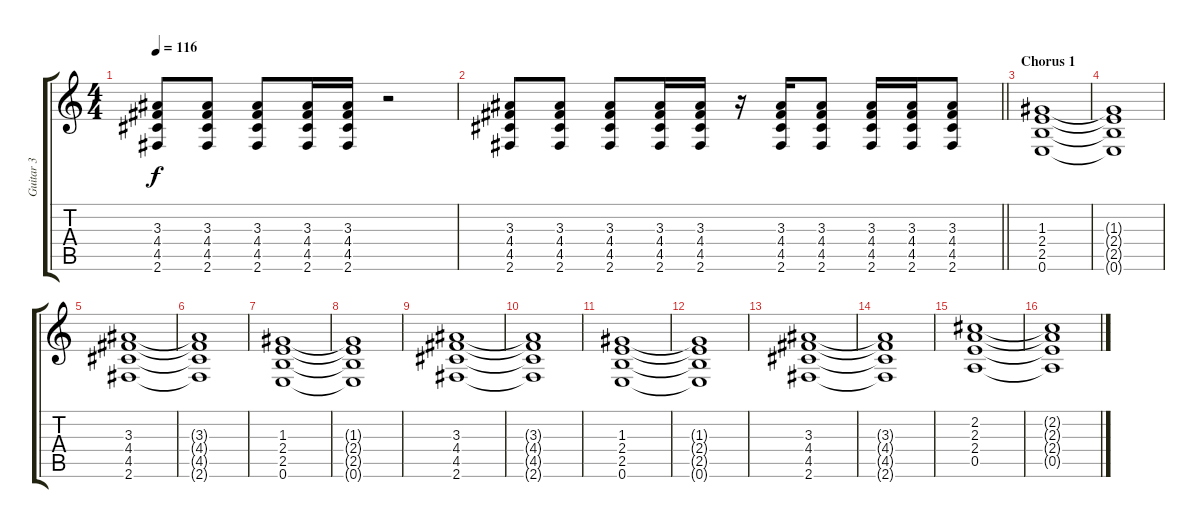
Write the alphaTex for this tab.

\track ("Guitar 3" "Guitar 3") {instrument distortionguitar}
\staff {score tabs}
\tuning (E4 B3 G3 D3 A2 E2) {hide}
\ts (4 4)
\tempo 116
\clef g2
\ks c
(3.3 4.4 4.5 2.6).8{dy f} (3.3 4.4 4.5 2.6).8 (3.3 4.4 4.5 2.6).8 (3.3 4.4 4.5 2.6).16 (3.3 4.4 4.5 2.6).16 r.2 |
\barLineRight lightlight
(3.3 4.4 4.5 2.6).8 (3.3 4.4 4.5 2.6).8 (3.3 4.4 4.5 2.6).8 (3.3 4.4 4.5 2.6).16 (3.3 4.4 4.5 2.6).16 r.16 (3.3 4.4 4.5 2.6).16 (3.3 4.4 4.5 2.6).8 (3.3 4.4 4.5 2.6).16 (3.3 4.4 4.5 2.6).16 (3.3 4.4 4.5 2.6).8 |
\section ("" "Chorus 1")
(1.3 2.4 2.5 0.6).1 |
(1.3{t} 2.4{t} 2.5{t} 0.6{t}).1 |
(3.3 4.4 4.5 2.6).1 |
(3.3{t} 4.4{t} 4.5{t} 2.6{t}).1 |
(1.3 2.4 2.5 0.6).1 |
(1.3{t} 2.4{t} 2.5{t} 0.6{t}).1 |
(3.3 4.4 4.5 2.6).1 |
(3.3{t} 4.4{t} 4.5{t} 2.6{t}).1 |
(1.3 2.4 2.5 0.6).1 |
(1.3{t} 2.4{t} 2.5{t} 0.6{t}).1 |
(3.3 4.4 4.5 2.6).1 |
(3.3{t} 4.4{t} 4.5{t} 2.6{t}).1 |
(2.2 2.3 2.4 0.5).1 |
(2.2{t} 2.3{t} 2.4{t} 0.5{t}).1
